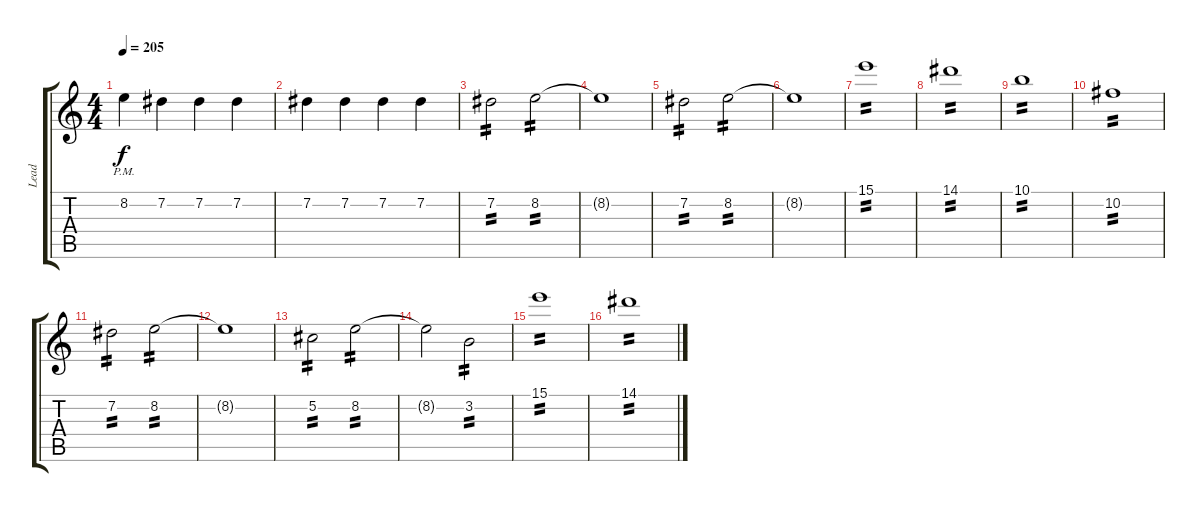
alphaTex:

\track ("Lead" "Lead") {instrument distortionguitar}
\staff {score tabs}
\tuning (Db4 Ab3 E3 B2 Gb2 Db2) {hide}
\ts (4 4)
\tempo 205
\clef g2
\ks c
8.2{pm}.4{dy f} 7.2.4 7.2.4 7.2.4 |
7.2.4 7.2.4 7.2.4 7.2.4 |
7.2.2{tp 2} 8.2.2{tp 2} |
8.2{t}.1 |
7.2.2{tp 2} 8.2.2{tp 2} |
8.2{t}.1 |
15.1.1{tp 2} |
14.1.1{tp 2} |
10.1.1{tp 2} |
10.2.1{tp 2} |
7.2.2{tp 2} 8.2.2{tp 2} |
8.2{t}.1 |
5.2.2{tp 2} 8.2.2{tp 2} |
8.2{t}.2 3.2.2{tp 2} |
15.1.1{tp 2} |
14.1.1{tp 2}
